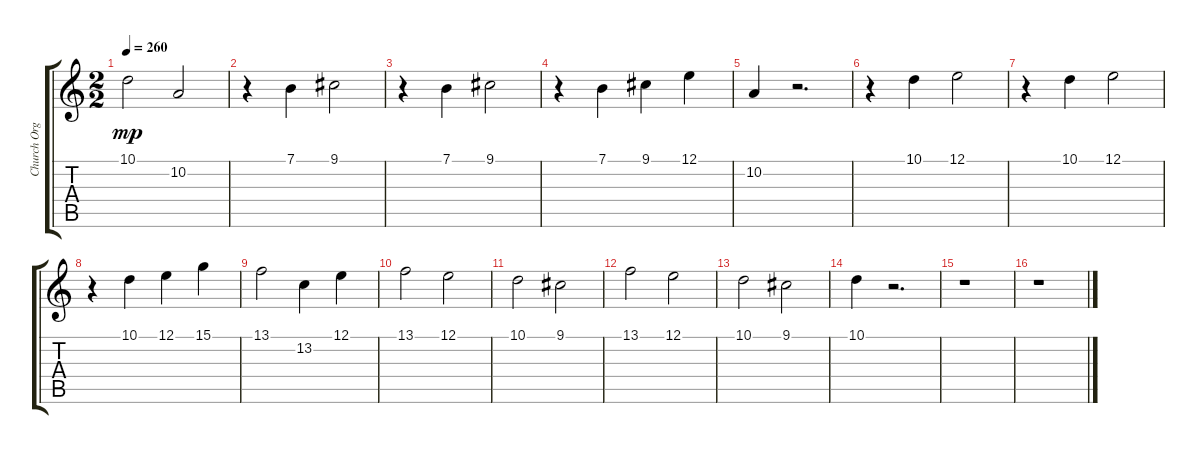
\track ("Church Organ" "Church Org") {instrument churchorgan}
\staff {score tabs}
\tuning (E4 B3 G3 D3 A2 E2) {hide}
\ts (2 2)
\tempo 260
\clef g2
\ks c
10.1.2{dy mp} 10.2.2 |
r.4 7.1.4 9.1.2 |
r.4 7.1.4 9.1.2 |
r.4 7.1.4 9.1.4 12.1.4 |
10.2.4 r.2{d} |
r.4 10.1.4 12.1.2 |
r.4 10.1.4 12.1.2 |
r.4 10.1.4 12.1.4 15.1.4 |
13.1.2 13.2.4 12.1.4 |
13.1.2 12.1.2 |
10.1.2 9.1.2 |
13.1.2 12.1.2 |
10.1.2 9.1.2 |
10.1.4 r.2{d} |
r.1 |
r.1
